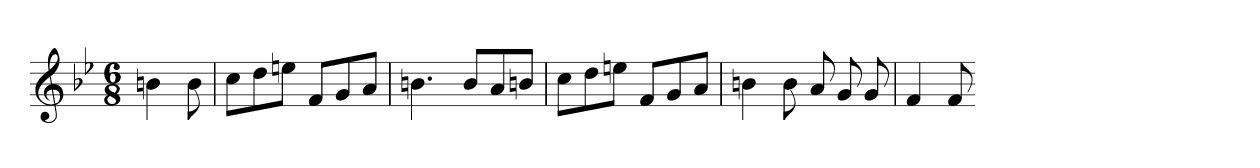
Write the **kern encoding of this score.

**kern
*part1
*staff1
*clefG2
*k[b-e-]
*M6/8
=
4bn
8b
=
8ccL
8dd
8eenJ
8fL
8g
8aJ
=
4.bn
8bL
8a
8bnJ
=
8ccL
8dd
8eenJ
8fL
8g
8aJ
=
4bn
8b
8a
8g
8g
=
4f
8f
=-
*-
